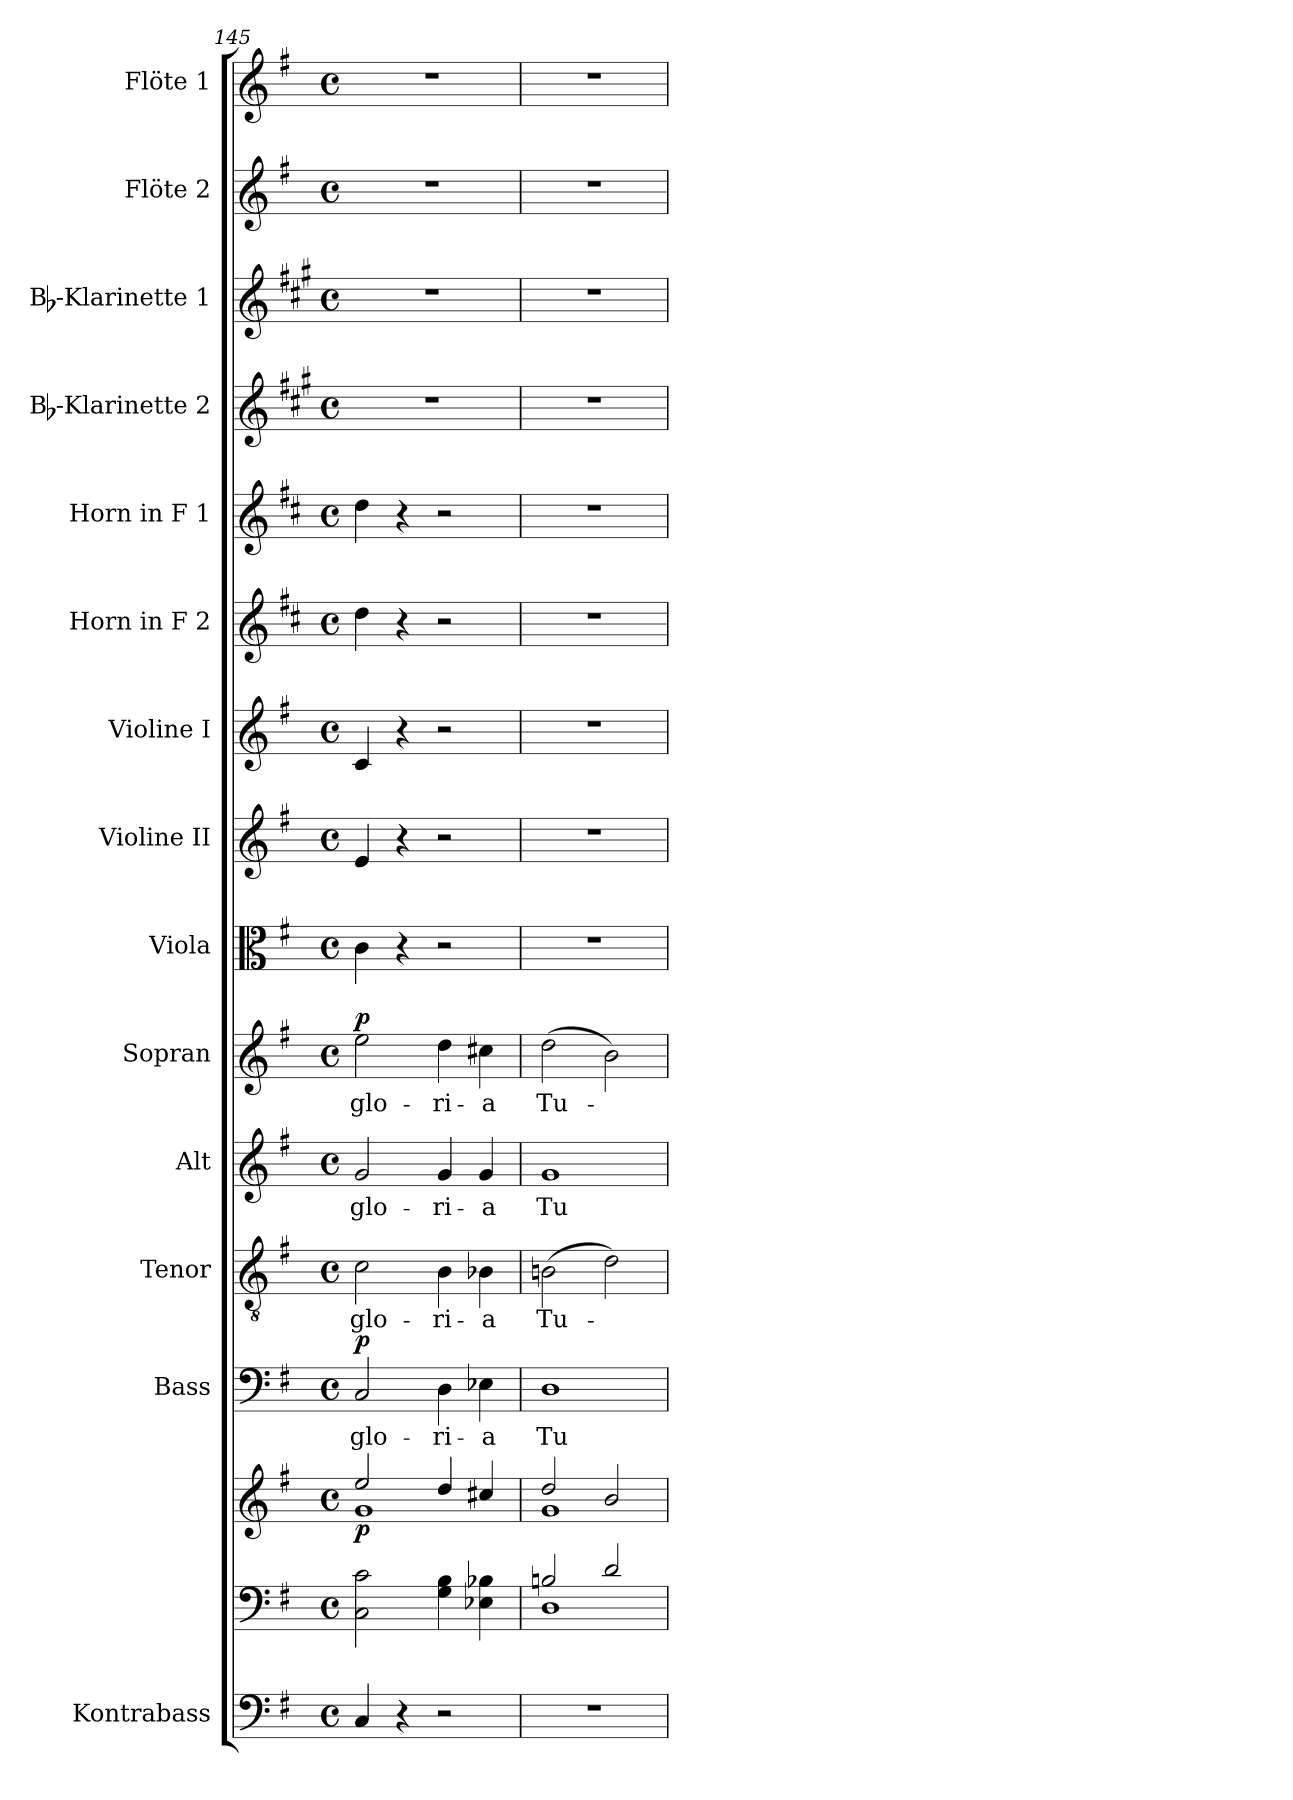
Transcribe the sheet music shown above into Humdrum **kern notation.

**kern	**kern	**kern	**dynam	**kern	**text	**dynam	**kern	**text	**kern	**text	**kern	**text	**dynam	**kern	**kern	**kern	**kern	**kern	**kern	**kern	**kern	**kern
*part15	*part14	*part14	*part14	*part13	*part13	*part13	*part12	*part12	*part11	*part11	*part10	*part10	*part10	*part9	*part8	*part7	*part6	*part5	*part4	*part3	*part2	*part1
*staff16	*staff15	*staff14	*staff14/15	*staff13	*staff13	*staff13	*staff12	*staff12	*staff11	*staff11	*staff10	*staff10	*staff10	*staff9	*staff8	*staff7	*staff6	*staff5	*staff4	*staff3	*staff2	*staff1
*I"Kontrabass	*	*	*	*I"Bass	*	*	*I"Tenor	*	*I"Alt	*	*I"Sopran	*	*	*I"Viola	*I"Violine II	*I"Violine I	*I"Horn in F 2	*I"Horn in F 1	*I"Bb-Klarinette 2	*I"Bb-Klarinette 1	*I"Flöte 2	*I"Flöte 1
*I'Kb.	*	*	*	*I'B.	*	*	*I'T.	*	*I'A.	*	*I'S.	*	*	*I'Vla.	*I'Vl. II	*I'Vl. I	*I'Horn 2	*I'Horn 1	*I'Bb Kl. 2	*I'Bb Kl. 1	*I'Fl. 2	*I'Fl. 1
!!LO:PB:g=z
*clefF4	*clefF4	*clefG2	*	*clefF4	*	*	*clefGv2	*	*clefG2	*	*clefG2	*	*	*clefC3	*clefG2	*clefG2	*clefG2	*clefG2	*clefG2	*clefG2	*clefG2	*clefG2
*ITrd7c12	*	*	*	*	*	*	*	*	*	*	*	*	*	*	*	*	*ITrd4c7	*ITrd4c7	*ITrd1c2	*ITrd1c2	*	*
*k[f#]	*k[f#]	*k[f#]	*	*k[f#]	*	*	*k[f#]	*	*k[f#]	*	*k[f#]	*	*	*k[f#]	*k[f#]	*k[f#]	*k[f#]	*k[f#]	*k[f#]	*k[f#]	*k[f#]	*k[f#]
*G:	*G:	*G:	*	*G:	*	*	*G:	*	*G:	*	*G:	*	*	*G:	*G:	*G:	*G:	*G:	*G:	*G:	*G:	*G:
*M4/4	*M4/4	*M4/4	*	*M4/4	*	*	*M4/4	*	*M4/4	*	*M4/4	*	*	*M4/4	*M4/4	*M4/4	*M4/4	*M4/4	*M4/4	*M4/4	*M4/4	*M4/4
*met(c)	*met(c)	*met(c)	*	*met(c)	*	*	*met(c)	*	*met(c)	*	*met(c)	*	*	*met(c)	*met(c)	*met(c)	*met(c)	*met(c)	*met(c)	*met(c)	*met(c)	*met(c)
=145	=145	=145	=145	=145	=145	=145	=145	=145	=145	=145	=145	=145	=145	=145	=145	=145	=145	=145	=145	=145	=145	=145
*	*	*^	*	*	*	*	*	*	*	*	*	*	*	*	*	*	*	*	*	*	*	*
!	!	!	!	!LO:DY:b	!	!LO:LY:b	!LO:DY:a	!	!LO:LY:b	!	!LO:LY:b	!	!LO:LY:b	!LO:DY:a	!	!	!	!	!	!	!	!	!
4CC/	2C\ 2c\	2ee/	1g	p	2C/	glo-	p	2c\	glo-	2g/	glo-	2ee\	glo-	p	4c\	4e/	4c/	4g\	4g\	1r	1r	1r	1r
4r	.	.	.	.	.	.	.	.	.	.	.	.	.	.	4r	4r	4r	4r	4r	.	.	.	.
!	!	!	!	!	!	!LO:LY:b	!	!	!LO:LY:b	!	!LO:LY:b	!	!LO:LY:b	!	!	!	!	!	!	!	!	!	!
2r	4G\ 4B\	4dd/	.	.	4D\	-ri-	.	4B\	-ri-	4g/	-ri-	4dd\	-ri-	.	2r	2r	2r	2r	2r	.	.	.	.
!	!	!	!	!	!	!LO:LY:b	!	!	!LO:LY:b	!	!LO:LY:b	!	!LO:LY:b	!	!	!	!	!	!	!	!	!	!
.	4E-X\ 4B-X\	4cc#X/	.	.	4E-X\	-a	.	4B-X\	-a	4g/	-a	4cc#X\	-a	.	.	.	.	.	.	.	.	.	.
=146	=146	=146	=146	=146	=146	=146	=146	=146	=146	=146	=146	=146	=146	=146	=146	=146	=146	=146	=146	=146	=146	=146	=146
*	*^	*	*	*	*	*	*	*	*	*	*	*	*	*	*	*	*	*	*	*	*	*	*
!	!	!	!	!	!	!	!LO:LY:b	!	!	!LO:LY:b	!	!LO:LY:b	!	!LO:LY:b	!	!	!	!	!	!	!	!	!	!
1r	2Bn/	1D	2dd/	1g	.	1D	Tu-	.	(>2Bn\	Tu-	1g	Tu-	(>2dd\	Tu-	.	1r	1r	1r	1r	1r	1r	1r	1r	1r
.	2d/	.	2b/	.	.	.	.	.	2d\)	.	.	.	2b\)	.	.	.	.	.	.	.	.	.	.	.
*	*v	*v	*	*	*	*	*	*	*	*	*	*	*	*	*	*	*	*	*	*	*	*	*	*
*	*	*v	*v	*	*	*	*	*	*	*	*	*	*	*	*	*	*	*	*	*	*	*	*
=	=	=	=	=	=	=	=	=	=	=	=	=	=	=	=	=	=	=	=	=	=	=
*-	*-	*-	*-	*-	*-	*-	*-	*-	*-	*-	*-	*-	*-	*-	*-	*-	*-	*-	*-	*-	*-	*-
